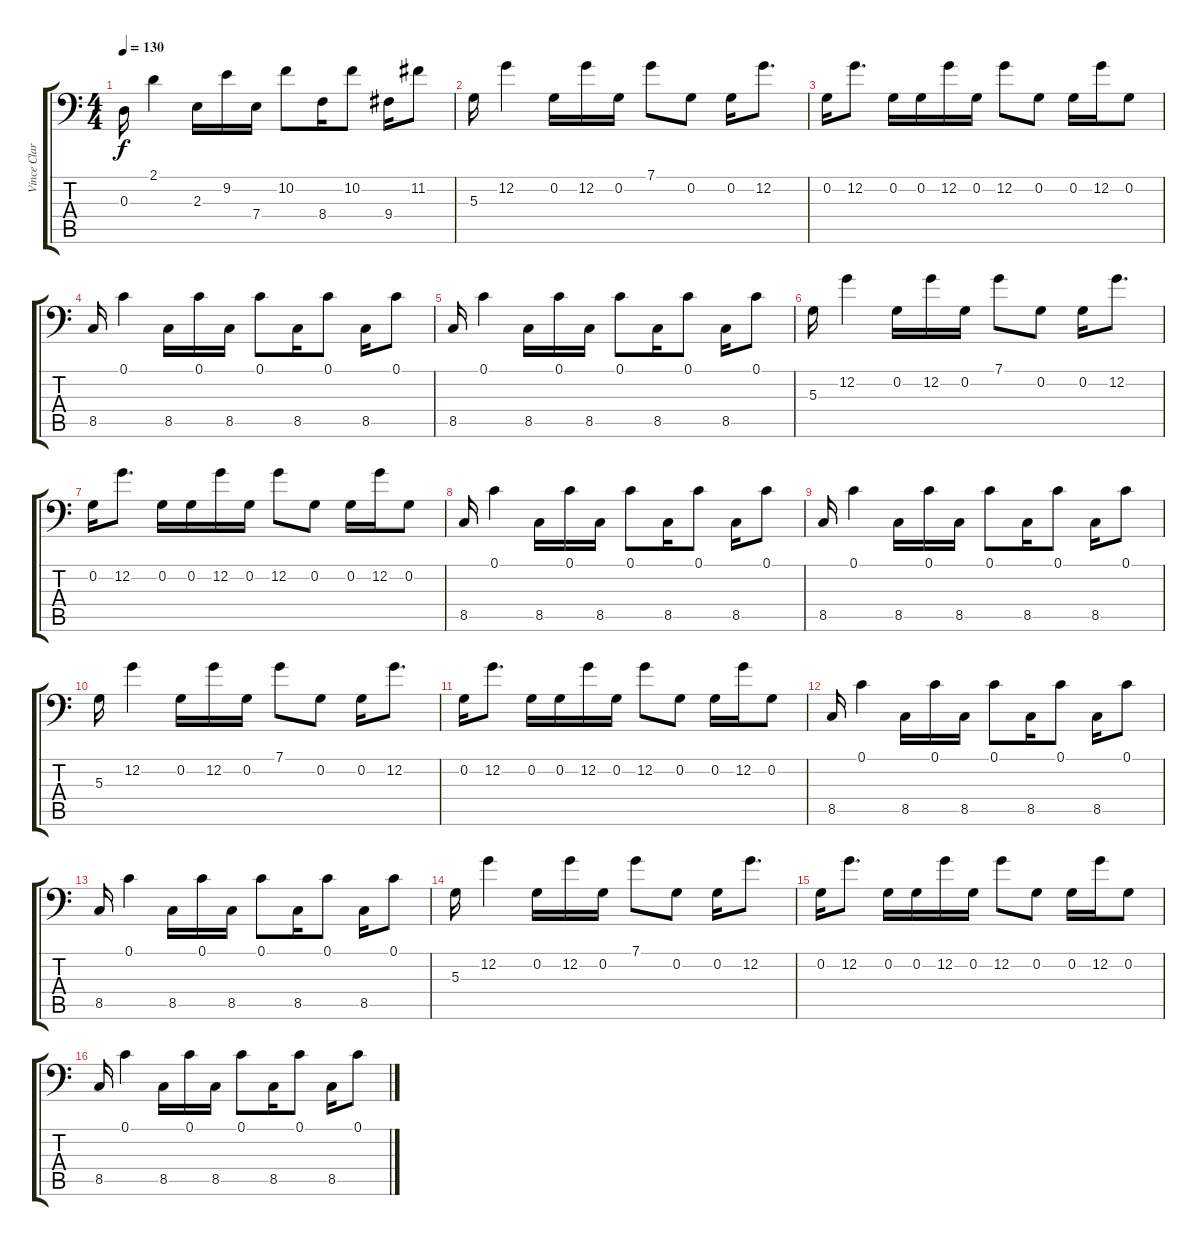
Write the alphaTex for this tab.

\track ("Vince Clarke" "Vince Clar") {instrument synthbass1}
\staff {score tabs}
\tuning (C3 G2 D2 A1 E1 B0) {hide}
\ts (4 4)
\tempo 130
\clef f4
\ks c
0.3.16{dy f} 2.1.4 2.3.16 9.2.16 7.4.16 10.2.8 8.4.16 10.2.8 9.4.16 11.2.8 |
5.3.16 12.2.4 0.2.16 12.2.16 0.2.16 7.1.8 0.2.8 0.2.16 12.2.8{d} |
0.2.16 12.2.8{d} 0.2.16 0.2.16 12.2.16 0.2.16 12.2.8 0.2.8 0.2.16 12.2.16 0.2.8 |
8.5.16 0.1.4 8.5.16 0.1.16 8.5.16 0.1.8 8.5.16 0.1.8 8.5.16 0.1.8 |
8.5.16 0.1.4 8.5.16 0.1.16 8.5.16 0.1.8 8.5.16 0.1.8 8.5.16 0.1.8 |
5.3.16 12.2.4 0.2.16 12.2.16 0.2.16 7.1.8 0.2.8 0.2.16 12.2.8{d} |
0.2.16 12.2.8{d} 0.2.16 0.2.16 12.2.16 0.2.16 12.2.8 0.2.8 0.2.16 12.2.16 0.2.8 |
8.5.16 0.1.4 8.5.16 0.1.16 8.5.16 0.1.8 8.5.16 0.1.8 8.5.16 0.1.8 |
8.5.16 0.1.4 8.5.16 0.1.16 8.5.16 0.1.8 8.5.16 0.1.8 8.5.16 0.1.8 |
5.3.16 12.2.4 0.2.16 12.2.16 0.2.16 7.1.8 0.2.8 0.2.16 12.2.8{d} |
0.2.16 12.2.8{d} 0.2.16 0.2.16 12.2.16 0.2.16 12.2.8 0.2.8 0.2.16 12.2.16 0.2.8 |
8.5.16 0.1.4 8.5.16 0.1.16 8.5.16 0.1.8 8.5.16 0.1.8 8.5.16 0.1.8 |
8.5.16 0.1.4 8.5.16 0.1.16 8.5.16 0.1.8 8.5.16 0.1.8 8.5.16 0.1.8 |
5.3.16 12.2.4 0.2.16 12.2.16 0.2.16 7.1.8 0.2.8 0.2.16 12.2.8{d} |
0.2.16 12.2.8{d} 0.2.16 0.2.16 12.2.16 0.2.16 12.2.8 0.2.8 0.2.16 12.2.16 0.2.8 |
8.5.16 0.1.4 8.5.16 0.1.16 8.5.16 0.1.8 8.5.16 0.1.8 8.5.16 0.1.8
